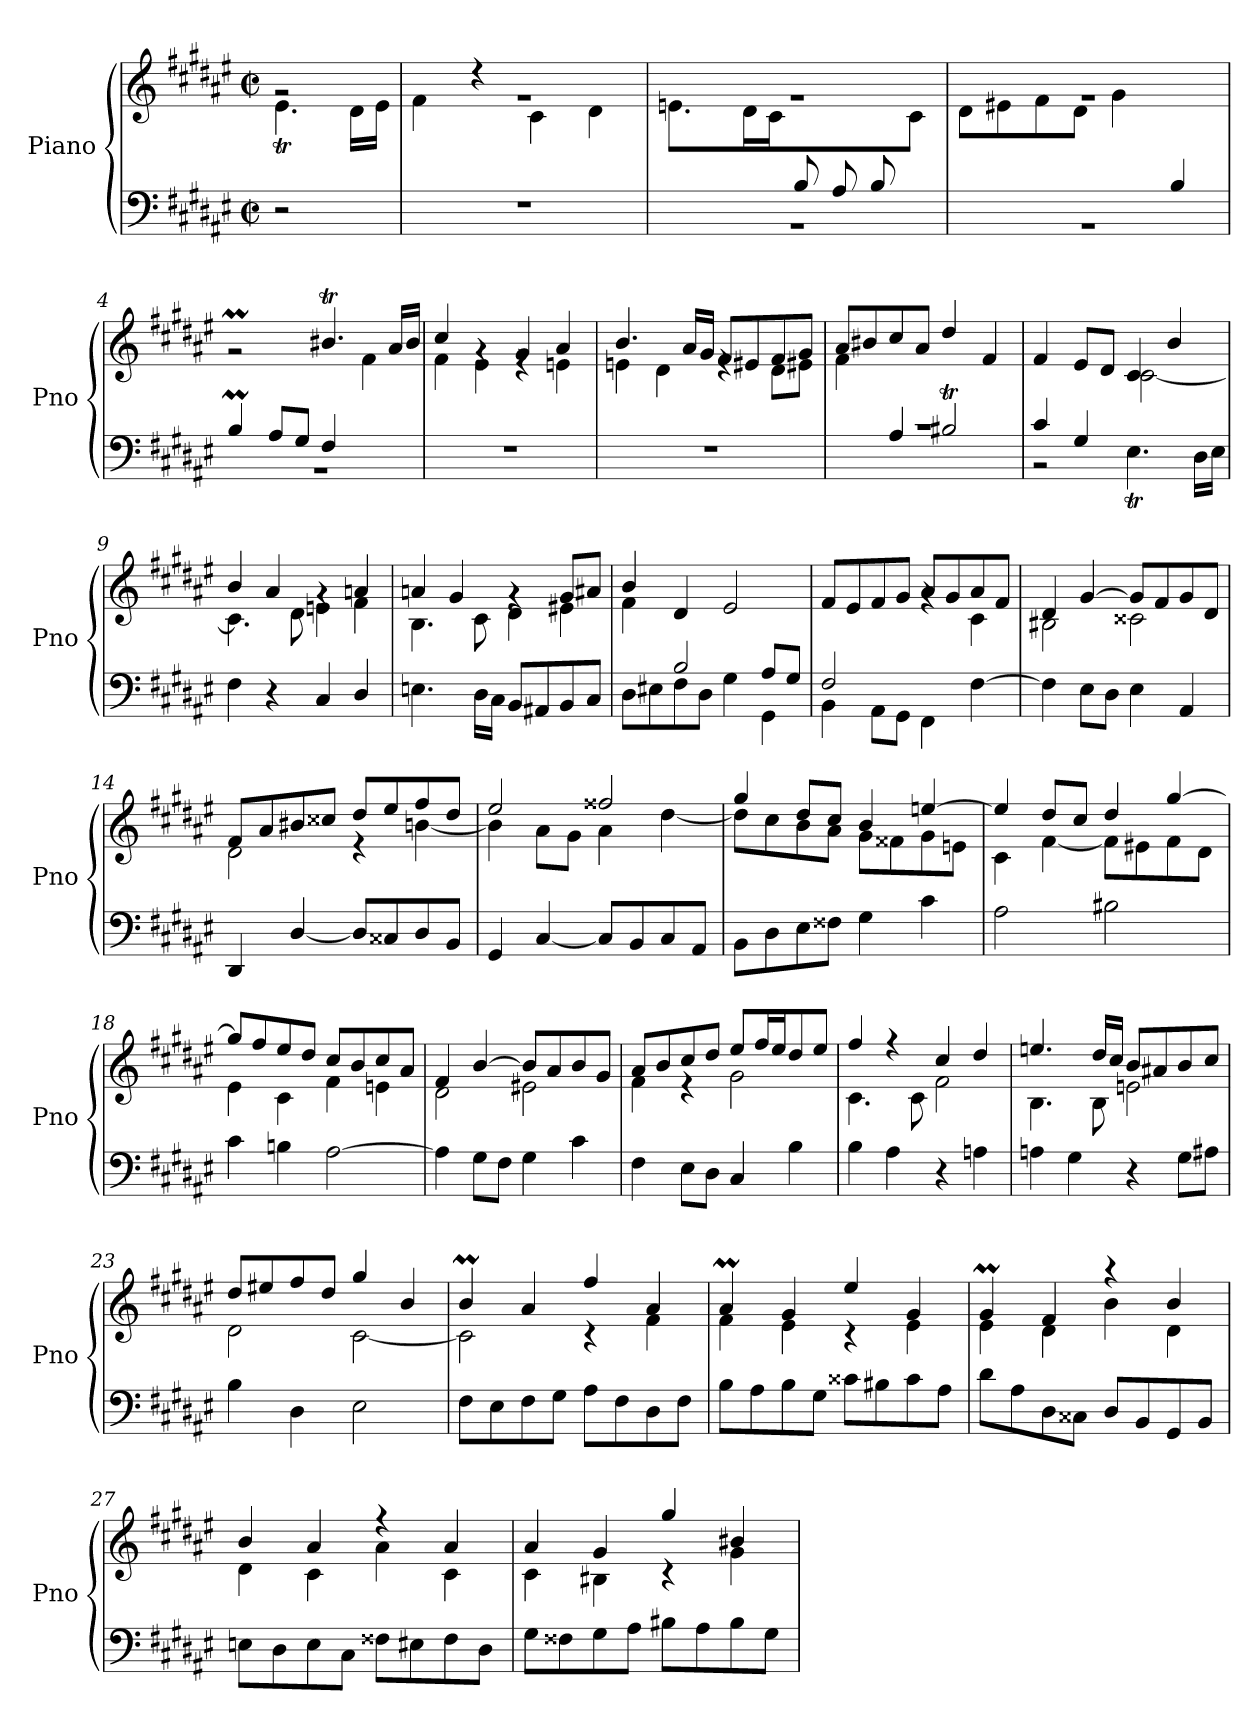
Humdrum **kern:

**kern	**kern
*part1	*part1
*staff2	*staff1
*I"Piano	*
*I'Pno	*
*clefF4	*clefG2
*k[f#c#g#d#a#e#]	*k[f#c#g#d#a#e#]
*M2/2	*M2/2
*met(c|)	*met(c|)
*MM144	*MM144
=	=
*	*^
2r	2rg	4.e#t\
.	.	16d#\LL
.	.	16e#\JJ
=1	=1	=1
1r	1rg	4f#\
.	.	4rdd
.	.	4c#\
.	.	4d#\
=2	=2	=2
*^	*	*
2ryy	1rBB	1rg	4.en\
.	.	.	16d#\LL
.	.	.	16c#\JJ
8B/L	.	.	4.ryy
8A#/	.	.	.
8B/	.	.	.
8ryy	.	.	8c#\J
=3	=3	=3	=3
2.ryy	1rBB	1rg	8d#\L
.	.	.	8e#X\
.	.	.	8f#\
.	.	.	8d#\J
.	.	.	4g#\
4B/	.	.	4ryy
=4	=4	=4	=4
*	*	*	*^
4BM/	1rBB	2rg	2.ryy	4BM!yy
8A#/L	.	.	.	2.ryy
8G#/J	.	.	.	.
4F#/	.	4.b#Xt/	.	.
4ryy	.	.	4f#\	.
.	.	16a#/LL	.	.
.	.	16b#/JJ	.	.
*v	*v	*	*	*
*	*	*v	*v
=5	=5	=5
1r	4cc#/	4f#\
.	4rg	4e#\
.	4g#/	4re
.	4a#/	4en\
!!LO:LB:g=z	!!
=6	=6	=6
1r	4.b/	4en\
.	.	4d#\
.	16a#/LL	.
.	16g#/JJ	.
.	8f#/L	4re
.	8e#X/	.
.	8f#/	8d#\L
.	8g#/J	8e#X\J
=7	=7	=7
*^	*	*
4ryy	1rc	8a#/L	4f#\
.	.	8b#X/	.
4A#/	.	8cc#/	2.ryy
.	.	8a#/J	.
2B#Xt/	.	4dd#/	.
.	.	4f#/	.
=8	=8	=8	=8
4c#/	2r	4f#/	2ryy
4G#/	.	8e#/L	.
.	.	8d#/J	.
2ryy	4.E#t\	4c#/	[2c#\
.	.	4b/	.
.	16D#\LL	.	.
.	16E#\JJ	.	.
*v	*v	*	*
=9	=9	=9
4F#\	4b/	4.c#\]
4r	4a#/	.
.	.	8d#\
4C#/	4rg	4en\
4D#/	4an/	4f#\
=10	=10	=10
4.En\	4an/	4.B\
.	4g#/	.
16D#\LL	.	8c#\
16C#\JJ	.	.
8BB/L	4rg	4d#\
8AA#X/	.	.
8BB/	8g#/L	4e#X\
8C#/J	8a#X/J	.
=11	=11	=11
*^	*	*
4ryy	8D#\L	4b/	4f#\
.	8E#X\	.	.
2B/	8F#\	4d#/	2.ryy
.	8D#\J	.	.
.	4G#\	2e#/	.
8A#/L	4GG#\	.	.
8G#/J	.	.	.
!!LO:LB:g=z	!!
=12	=12	=12	=12
2F#/	4BB\	8f#/L	2ryy
.	.	8e#/	.
.	8AA#\L	8f#/	.
.	8GG#\J	8g#/J	.
2ryy	4FF#\	8a#/L	4rg
.	.	8g#/	.
.	[4F#\	8a#/	4c#\
.	.	8f#/J	.
*v	*v	*	*
=13	=13	=13
4F#\]	4d#/	2B#X\
8E#\L	[4g#/	.
8D#\J	.	.
4E#\	8g#/L]	2c##X\
.	8f#/	.
4AA#/	8g#/	.
.	8d#/J	.
=14	=14	=14
4DD#/	8f#/L	2d#\
.	8a#/	.
[4D#/	8b#X/	.
.	8cc##X/J	.
8D#/L]	8dd#/L	4r
8C##X/	8ee#/	.
8D#/	8ff#/	[4bn\
8BB/J	8dd#/J	.
=15	=15	=15
4GG#/	2ee#/	4b\]
[4C#/	.	8a#\L
.	.	8g#\J
8C#/L]	2ff##X/	4a#\
8BB/	.	.
8C#/	.	[4dd#\
8AA#/J	.	.
=16	=16	=16
8BB\L	4gg#/	8dd#\L]
8D#\	.	8cc#\
8E#\	8dd#/L	8b\
8F##X\J	8cc#/J	8a#\J
4G#\	4b/	8g#\L
.	.	8f##X\
4c#\	[4een/	8g#\
.	.	8en\J
!!LO:LB:g=z	!!
=17	=17	=17
2A#\	4ee/]	4c#\
.	8dd#/L	[4f#\
.	8cc#/J	.
2B#X\	4dd#/	8f#\L]
.	.	8e#X\
.	[4gg#/	8f#\
.	.	8d#\J
=18	=18	=18
4c#\	8gg#/L]	4e#\
.	8ff#/	.
4Bn\	8ee#/	4c#\
.	8dd#/J	.
[2A#\	8cc#/L	4f#\
.	8b/	.
.	8cc#/	4en\
.	8a#/J	.
=19	=19	=19
4A#\]	4f#/	2d#\
8G#\L	[4b/	.
8F#\J	.	.
4G#\	8b/L]	2e#X\
.	8a#/	.
4c#\	8b/	.
.	8g#/J	.
=20	=20	=20
4F#\	8a#/L	4f#\
.	8b/	.
8E#\L	8cc#/	4r
8D#\J	8dd#/J	.
4C#/	8ee#/L	2g#\
.	16ff#/L	.
.	16ee#/J	.
4B\	8dd#/	.
.	8ee#/J	.
=21	=21	=21
4B\	4ff#/	4.c#\
4A#\	4r	.
.	.	8c#\
4r	4cc#/	2f#\
4An\	4dd#/	.
!!LO:LB:g=z	!!
=22	=22	=22
4An\	4.een/	4.B\
4G#\	.	.
.	16dd#/LL	8B\
.	16cc#/JJ	.
4r	8b/L	2en\
.	8a#X/	.
8G#\L	8b/	.
8A#X\J	8cc#/J	.
=23	=23	=23
4B\	8dd#/L	2d#\
.	8ee#X/	.
4D#\	8ff#/	.
.	8dd#/J	.
2E#\	4gg#/	[2c#\
.	4b/	.
=24	=24	=24
8F#\L	4bM/	2c#\]
8E#\	.	.
8F#\	4a#/	.
8G#\J	.	.
8A#\L	4ff#/	4r
8F#\	.	.
8D#\	4a#/	4f#\
8F#\J	.	.
=25	=25	=25
8B\L	4a#m/	4f#\
8A#\	.	.
8B\	4g#/	4e#\
8G#\J	.	.
8c##X\L	4ee#/	4r
8B#X\	.	.
8c##\	4g#/	4e#\
8A#\J	.	.
=26	=26	=26
8d#\L	4g#M/	4e#\
8A#\	.	.
8D#\	4f#/	4d#\
8C##X\J	.	.
8D#/L	4r	4b\
8BB/	.	.
8GG#/	4b/	4d#\
8BB/J	.	.
!!LO:PB:g=z	!!
=27	=27	=27
8En\L	4b/	4d#\
8D#\	.	.
8E\	4a#/	4c#\
8C#\J	.	.
8F##X\L	4r	4a#\
8E#X\	.	.
8F##\	4a#/	4c#\
8D#\J	.	.
=28	=28	=28
8G#\L	4a#/	4c#\
8F##X\	.	.
8G#\	4g#/	4B#X\
8A#\J	.	.
8B#X\L	4gg#/	4r
8A#\	.	.
8B#\	4b#X/	4g#\
8G#\J	.	.
*	*v	*v
=	=
*-	*-
